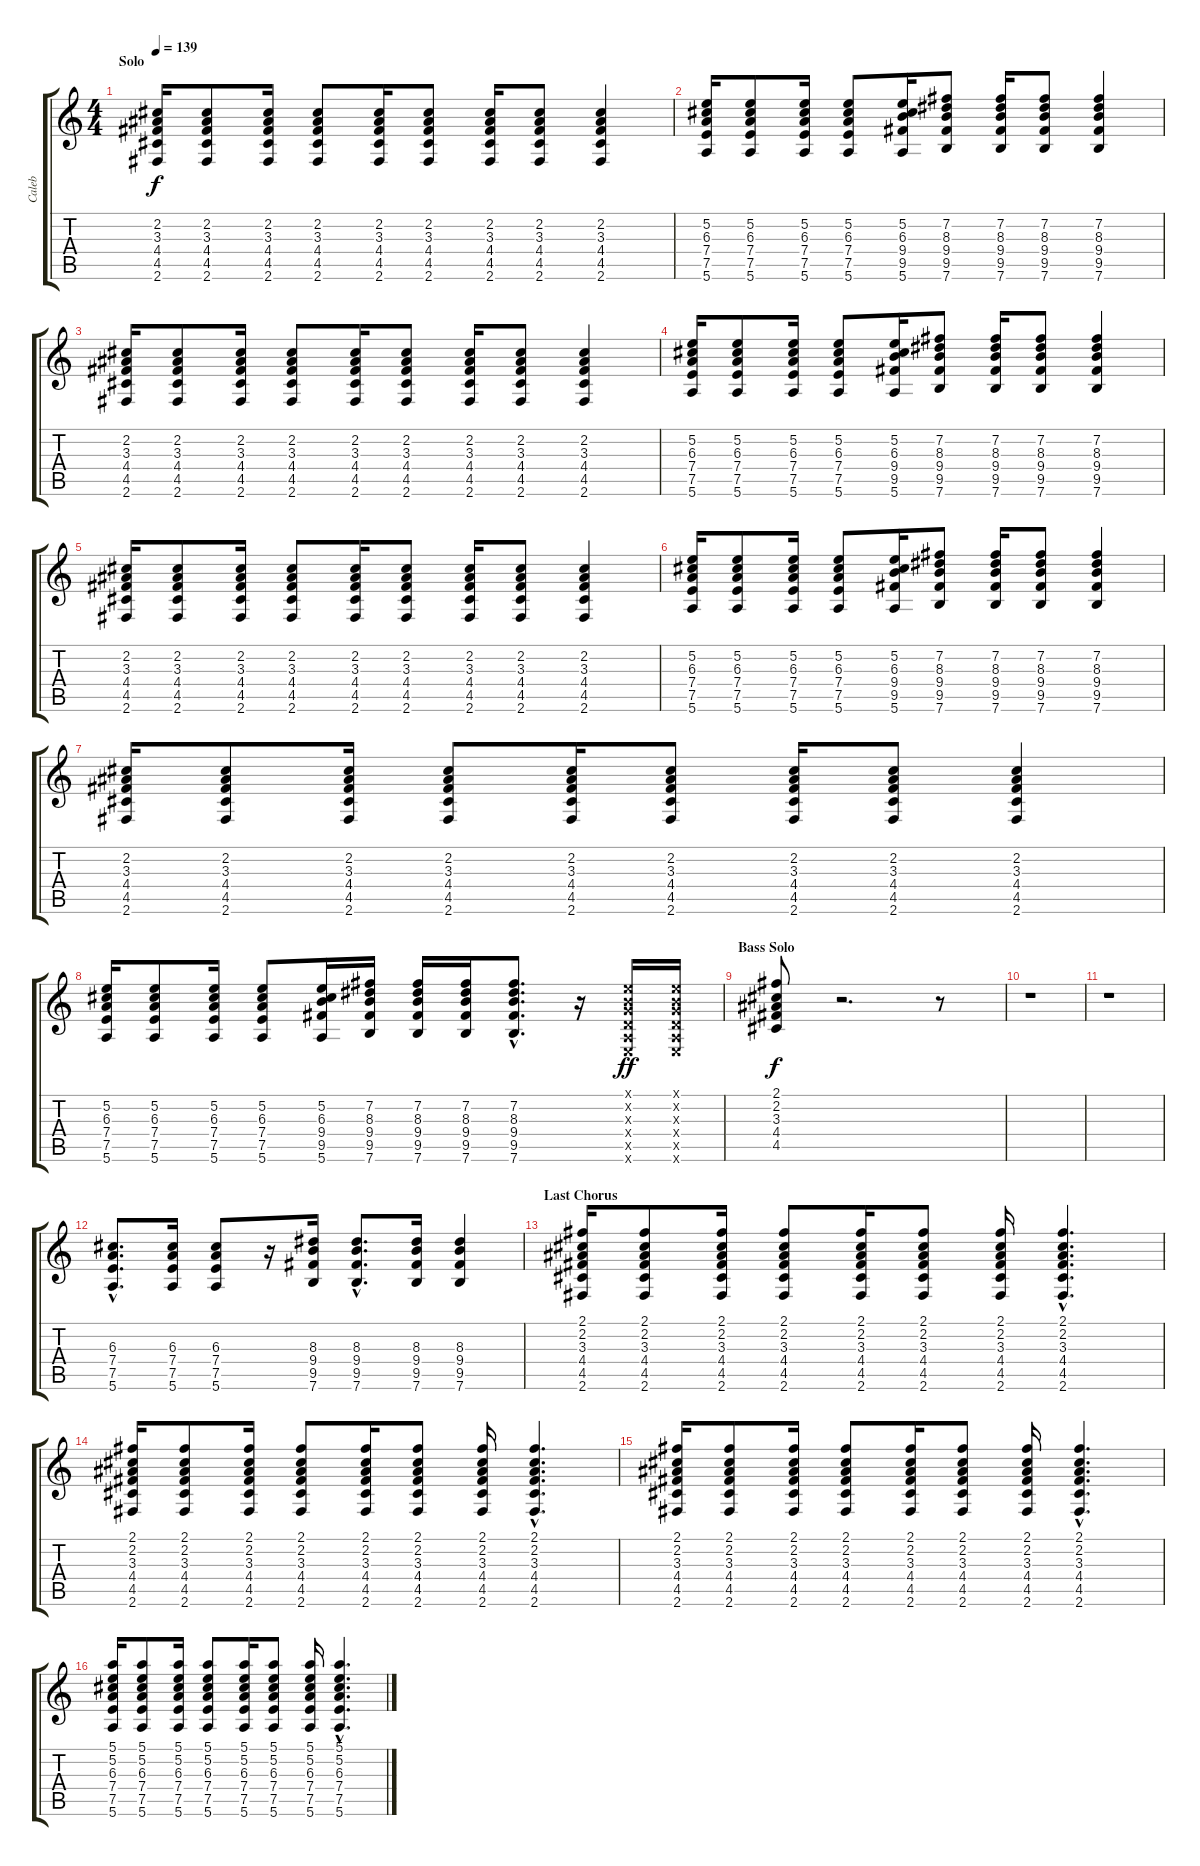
\track ("Caleb" "Caleb") {instrument distortionguitar}
\staff {score tabs}
\tuning (E4 B3 G3 D3 A2 E2) {hide}
\ts (4 4)
\section ("" "Solo")
\tempo 139
\clef g2
\ks c
(2.2 3.3 4.4 4.5 2.6).16{dy f volume 10} (2.2 3.3 4.4 4.5 2.6).8 (2.2 3.3 4.4 4.5 2.6).16 (2.2 3.3 4.4 4.5 2.6).8 (2.2 3.3 4.4 4.5 2.6).16 (2.2 3.3 4.4 4.5 2.6).8 (2.2 3.3 4.4 4.5 2.6).16 (2.2 3.3 4.4 4.5 2.6).8 (2.2 3.3 4.4 4.5 2.6).4 |
(5.2 6.3 7.4 7.5 5.6).16 (5.2 6.3 7.4 7.5 5.6).8 (5.2 6.3 7.4 7.5 5.6).16 (5.2 6.3 7.4 7.5 5.6).8 (5.2 6.3 9.4 9.5 5.6).16 (7.2 8.3 9.4 9.5 7.6).8 (7.2 8.3 9.4 9.5 7.6).16 (7.2 8.3 9.4 9.5 7.6).8 (7.2 8.3 9.4 9.5 7.6).4 |
(2.2 3.3 4.4 4.5 2.6).16{volume 10} (2.2 3.3 4.4 4.5 2.6).8 (2.2 3.3 4.4 4.5 2.6).16 (2.2 3.3 4.4 4.5 2.6).8 (2.2 3.3 4.4 4.5 2.6).16 (2.2 3.3 4.4 4.5 2.6).8 (2.2 3.3 4.4 4.5 2.6).16 (2.2 3.3 4.4 4.5 2.6).8 (2.2 3.3 4.4 4.5 2.6).4 |
(5.2 6.3 7.4 7.5 5.6).16 (5.2 6.3 7.4 7.5 5.6).8 (5.2 6.3 7.4 7.5 5.6).16 (5.2 6.3 7.4 7.5 5.6).8 (5.2 6.3 9.4 9.5 5.6).16 (7.2 8.3 9.4 9.5 7.6).8 (7.2 8.3 9.4 9.5 7.6).16 (7.2 8.3 9.4 9.5 7.6).8 (7.2 8.3 9.4 9.5 7.6).4 |
(2.2 3.3 4.4 4.5 2.6).16{volume 10} (2.2 3.3 4.4 4.5 2.6).8 (2.2 3.3 4.4 4.5 2.6).16 (2.2 3.3 4.4 4.5 2.6).8 (2.2 3.3 4.4 4.5 2.6).16 (2.2 3.3 4.4 4.5 2.6).8 (2.2 3.3 4.4 4.5 2.6).16 (2.2 3.3 4.4 4.5 2.6).8 (2.2 3.3 4.4 4.5 2.6).4 |
(5.2 6.3 7.4 7.5 5.6).16 (5.2 6.3 7.4 7.5 5.6).8 (5.2 6.3 7.4 7.5 5.6).16 (5.2 6.3 7.4 7.5 5.6).8 (5.2 6.3 9.4 9.5 5.6).16 (7.2 8.3 9.4 9.5 7.6).8 (7.2 8.3 9.4 9.5 7.6).16 (7.2 8.3 9.4 9.5 7.6).8 (7.2 8.3 9.4 9.5 7.6).4 |
(2.2 3.3 4.4 4.5 2.6).16{volume 10} (2.2 3.3 4.4 4.5 2.6).8 (2.2 3.3 4.4 4.5 2.6).16 (2.2 3.3 4.4 4.5 2.6).8 (2.2 3.3 4.4 4.5 2.6).16 (2.2 3.3 4.4 4.5 2.6).8 (2.2 3.3 4.4 4.5 2.6).16 (2.2 3.3 4.4 4.5 2.6).8 (2.2 3.3 4.4 4.5 2.6).4 |
(5.2 6.3 7.4 7.5 5.6).16 (5.2 6.3 7.4 7.5 5.6).8 (5.2 6.3 7.4 7.5 5.6).16 (5.2 6.3 7.4 7.5 5.6).8 (5.2 6.3 9.4 9.5 5.6).16 (7.2 8.3 9.4 9.5 7.6).16 (7.2 8.3 9.4 9.5 7.6).16 (7.2 8.3 9.4 9.5 7.6).16 (7.2{hac} 8.3{hac} 9.4{hac} 9.5{hac} 7.6{hac}).8{d} r.16 (0.1{x} 0.2{x} 0.3{x} 0.4{x} 0.5{x} 0.6{x}).16{dy ff} (0.1{x} 0.2{x} 0.3{x} 0.4{x} 0.5{x} 0.6{x}).16 |
\section ("" "Bass Solo")
(2.1 2.2 3.3 4.4 4.5).8{dy f} r.2{d} r.8 |
r.1 |
r.1 |
(6.3{hac} 7.4{hac} 7.5{hac} 5.6{hac}).8{d volume 13} (6.3 7.4 7.5 5.6).16 (6.3 7.4 7.5 5.6).8 r.16 (8.3 9.4 9.5 7.6).16 (8.3{hac} 9.4{hac} 9.5{hac} 7.6{hac}).8{d} (8.3 9.4 9.5 7.6).16 (8.3 9.4 9.5 7.6).4 |
\section ("" "Last Chorus")
(2.1 2.2 3.3 4.4 4.5 2.6).16{volume 10} (2.1 2.2 3.3 4.4 4.5 2.6).8 (2.1 2.2 3.3 4.4 4.5 2.6).16 (2.1 2.2 3.3 4.4 4.5 2.6).8 (2.1 2.2 3.3 4.4 4.5 2.6).16 (2.1 2.2 3.3 4.4 4.5 2.6).8 (2.1 2.2 3.3 4.4 4.5 2.6).16 (2.1{hac} 2.2{hac} 3.3{hac} 4.4{hac} 4.5{hac} 2.6{hac}).4{d volume 7} |
(2.1 2.2 3.3 4.4 4.5 2.6).16{volume 10} (2.1 2.2 3.3 4.4 4.5 2.6).8 (2.1 2.2 3.3 4.4 4.5 2.6).16 (2.1 2.2 3.3 4.4 4.5 2.6).8 (2.1 2.2 3.3 4.4 4.5 2.6).16 (2.1 2.2 3.3 4.4 4.5 2.6).8 (2.1 2.2 3.3 4.4 4.5 2.6).16 (2.1{hac} 2.2{hac} 3.3{hac} 4.4{hac} 4.5{hac} 2.6{hac}).4{d volume 7} |
(2.1 2.2 3.3 4.4 4.5 2.6).16{volume 10} (2.1 2.2 3.3 4.4 4.5 2.6).8 (2.1 2.2 3.3 4.4 4.5 2.6).16 (2.1 2.2 3.3 4.4 4.5 2.6).8 (2.1 2.2 3.3 4.4 4.5 2.6).16 (2.1 2.2 3.3 4.4 4.5 2.6).8 (2.1 2.2 3.3 4.4 4.5 2.6).16 (2.1{hac} 2.2{hac} 3.3{hac} 4.4{hac} 4.5{hac} 2.6{hac}).4{d volume 7} |
(5.1 5.2 6.3 7.4 7.5 5.6).16{volume 10} (5.1 5.2 6.3 7.4 7.5 5.6).8 (5.1 5.2 6.3 7.4 7.5 5.6).16 (5.1 5.2 6.3 7.4 7.5 5.6).8 (5.1 5.2 6.3 7.4 7.5 5.6).16 (5.1 5.2 6.3 7.4 7.5 5.6).8 (5.1 5.2 6.3 7.4 7.5 5.6).16 (5.1{hac} 5.2{hac} 6.3{hac} 7.4{hac} 7.5{hac} 5.6{hac}).4{d volume 7}
